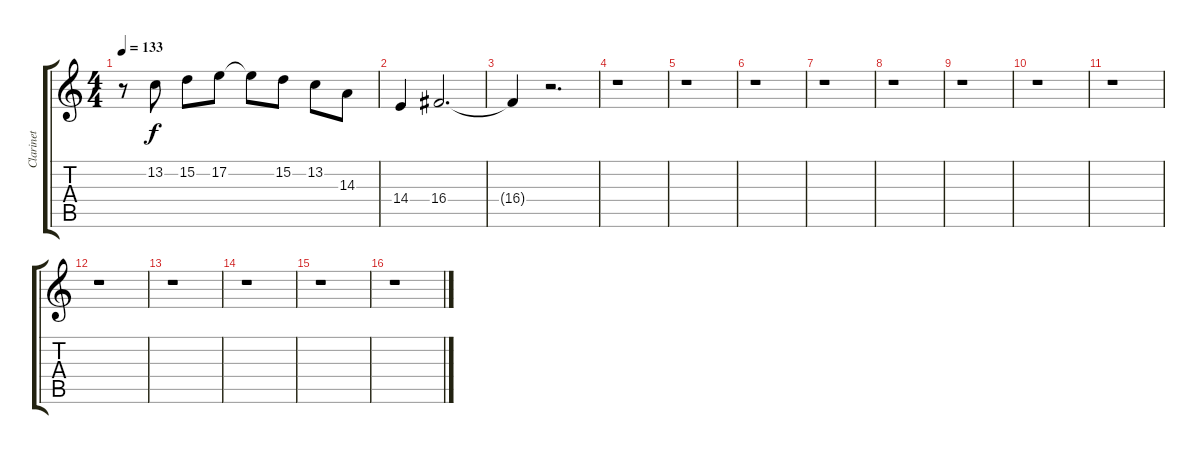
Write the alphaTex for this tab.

\track ("Clarinet" "Clarinet") {instrument clarinet}
\staff {score tabs}
\tuning (E4 B3 G3 D3 A2 E2) {hide}
\ts (4 4)
\tempo 133
\clef g2
\ks c
r.8{dy f} 13.2.8 15.2.8 17.2.8 17.2{t}.8 15.2.8 13.2.8 14.3.8 |
14.4.4 16.4.2{d} |
16.4{t}.4 r.2{d} |
r.1 |
r.1 |
r.1 |
r.1 |
r.1 |
r.1 |
r.1 |
r.1 |
r.1 |
r.1 |
r.1 |
r.1 |
r.1
